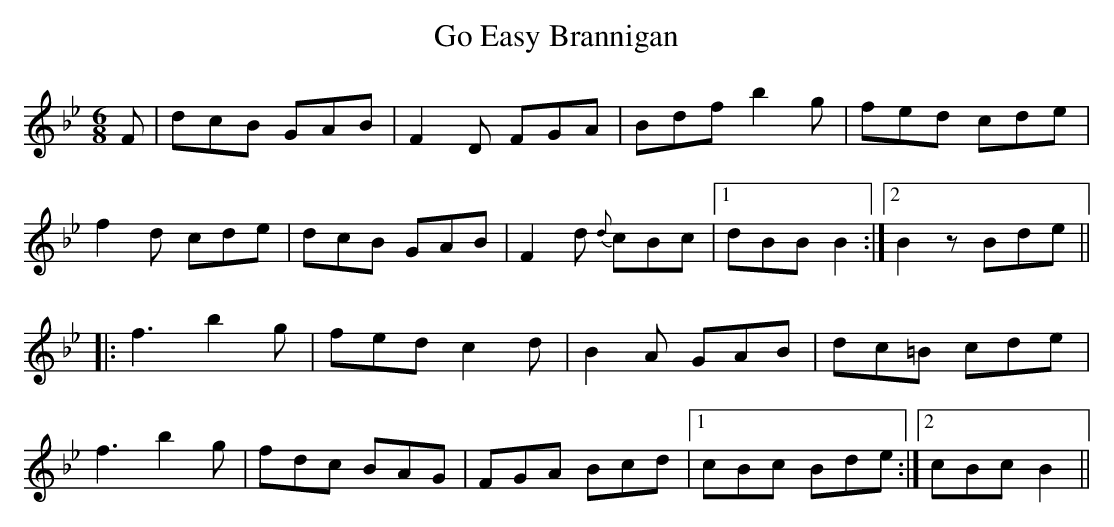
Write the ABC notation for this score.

X:1
T:Go Easy Brannigan
M:6/8
L:1/8
K:Bb
F|dcB GAB|F2D FGA|Bdf b2g|fed cde|
f2d cde|dcB GAB|F2d {d}cBc|1dBB B2:|2 B2 z Bde||
|:f3b2g|fed c2d|B2A GAB|dc=B cde|
f3b2g|fdc BAG|FGA Bcd|1 cBc Bde:|2 cBc B2||
